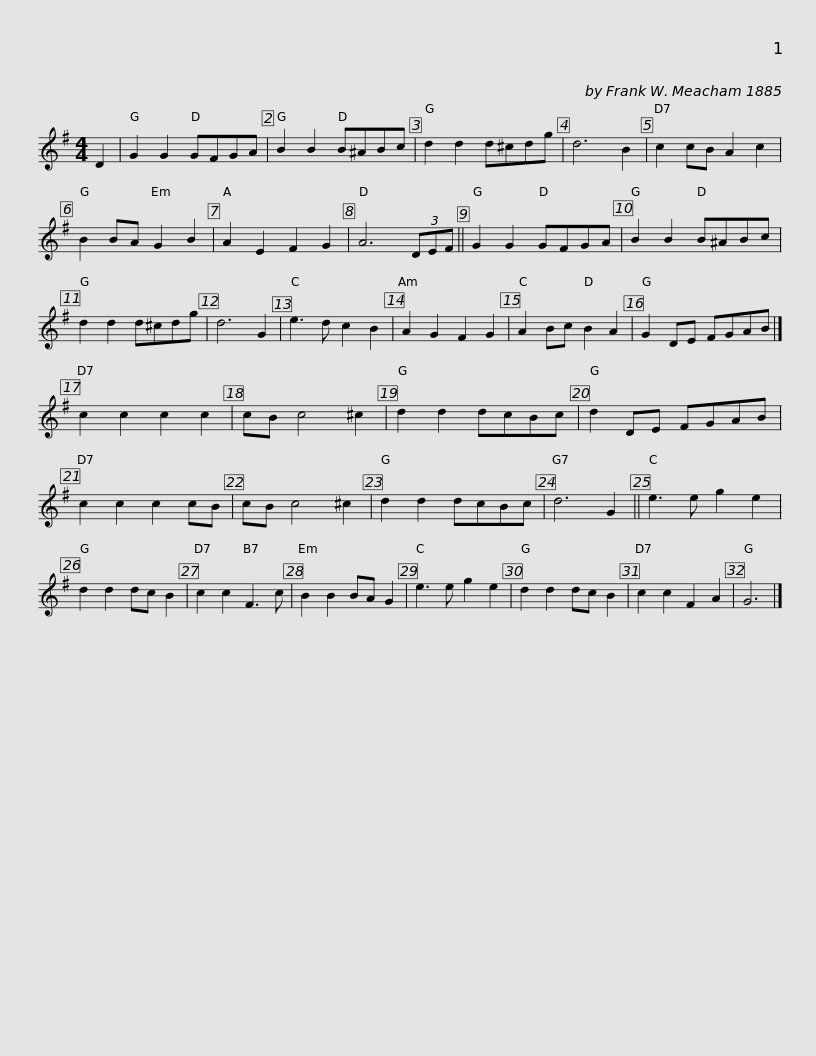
X:1
L:1/8
M:4/4
I:linebreak $
K:G
V:1 treble
V:1
 D2 | G2 G2 GFGA | B2 B2 B^ABc | d2 d2 d^cdg | d6 B2 | %5
 c2 cB A2 c2 | B2 BA G2 B2 | A2 E2 F2 G2 |$ A6 (3DEF || G2 G2 GFGA | %10
 B2 B2 B^ABc | d2 d2 d^cdg | d6 G2 | e3 d c2 B2 | A2 G2 F2 G2 | %15
 A2 Bc B2 A2 |$ G2 DE FGAB |] c2 c2 c2 c2 | cB c4 ^c2 | d2 d2 dcBc | %20
 d2 DE FGAB | c2 c2 c2 cB | cB c4 ^c2 |$ d2 d2 dcBc | d6 G2 || %25
 e3 e g2 e2 | d2 d2 dc B2 | c2 c2 F3 c | B2 B2 BA G2 | e3 e g2 e2 | %30
 d2 d2 dc B2 | c2 c2 F2 A2 |$ G6 |] %33
